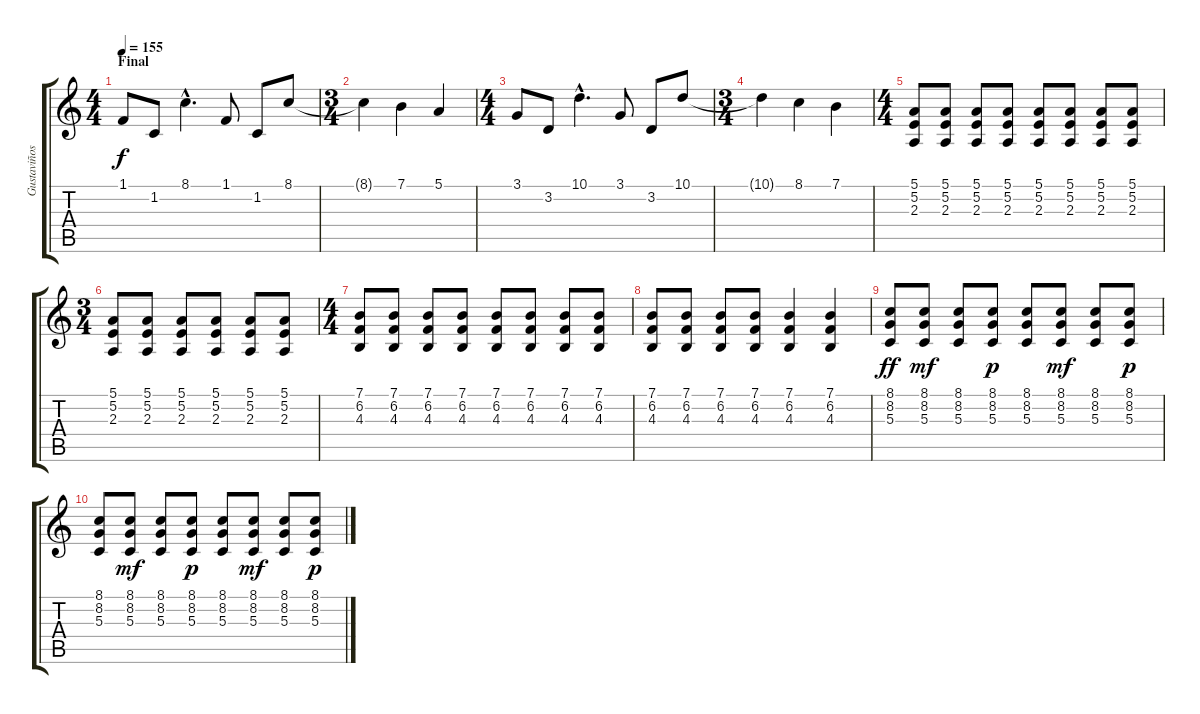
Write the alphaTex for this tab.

\track ("Gustaviños Right Piano" "Gustaviños") {instrument acousticgrandpiano}
\staff {score tabs}
\tuning (E4 B3 G3 D3 A2 E2) {hide}
\ts (4 4)
\section ("" "Final")
\tempo 155
\clef g2
\ks c
1.1.8{dy f} 1.2.8 8.1{hac}.4{d} 1.1.8 1.2.8 8.1.8 |
\ts (3 4)
8.1{t}.4 7.1.4 5.1.4 |
\ts (4 4)
3.1.8 3.2.8 10.1{hac}.4{d} 3.1.8 3.2.8 10.1.8 |
\ts (3 4)
10.1{t}.4 8.1.4 7.1.4 |
\ts (4 4)
(5.1 5.2 2.3).8 (5.1 5.2 2.3).8 (5.1 5.2 2.3).8 (5.1 5.2 2.3).8 (5.1 5.2 2.3).8 (5.1 5.2 2.3).8 (5.1 5.2 2.3).8 (5.1 5.2 2.3).8 |
\ts (3 4)
(5.1 5.2 2.3).8 (5.1 5.2 2.3).8 (5.1 5.2 2.3).8 (5.1 5.2 2.3).8 (5.1 5.2 2.3).8 (5.1 5.2 2.3).8 |
\ts (4 4)
(7.1 6.2 4.3).8 (7.1 6.2 4.3).8 (7.1 6.2 4.3).8 (7.1 6.2 4.3).8 (7.1 6.2 4.3).8 (7.1 6.2 4.3).8 (7.1 6.2 4.3).8 (7.1 6.2 4.3).8 |
(7.1 6.2 4.3).8 (7.1 6.2 4.3).8 (7.1 6.2 4.3).8 (7.1 6.2 4.3).8 (7.1 6.2 4.3).4 (7.1 6.2 4.3).4 |
(8.1 8.2 5.3).8{dy ff volume 0} (8.1 8.2 5.3).8{dy mf balance 0} (8.1 8.2 5.3).8{balance 16} (8.1 8.2 5.3).8{dy p balance 0} (8.1 8.2 5.3).8{balance 16} (8.1 8.2 5.3).8{dy mf balance 0} (8.1 8.2 5.3).8{balance 16} (8.1 8.2 5.3).8{dy p balance 0} |
(8.1 8.2 5.3).8{balance 16} (8.1 8.2 5.3).8{dy mf balance 0} (8.1 8.2 5.3).8{balance 16} (8.1 8.2 5.3).8{dy p balance 0} (8.1 8.2 5.3).8{balance 16} (8.1 8.2 5.3).8{dy mf balance 0} (8.1 8.2 5.3).8{balance 16} (8.1 8.2 5.3).8{dy p balance 0}
